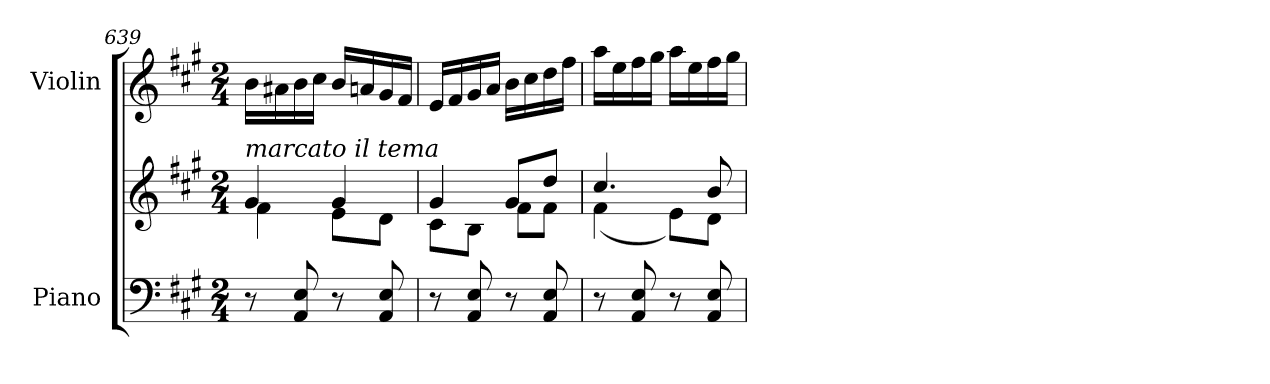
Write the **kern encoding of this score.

**kern	**kern	**kern
*part2	*part2	*part1
*staff3	*staff2	*staff1
*I"Piano	*	*I"Violin
*I'Pno.	*	*I'Vln.
!!LO:LB:g=z
*clefF4	*clefG2	*clefG2
*k[f#c#g#]	*k[f#c#g#]	*k[f#c#g#]
*M2/4	*M2/4	*M2/4
=639	=639	=639
*	*^	*
!	!LO:TX:a:i:t=marcato il tema	!	!
8r	4g#/	4f#\	16b\LL
.	.	.	16a#X\
8AA/ 8E/	.	.	16b\
.	.	.	16cc#\JJ
8r	4g#/	8e\L	16b/LL
.	.	.	16an/
8AA/ 8E/	.	8d\J	16g#/
.	.	.	16f#/JJ
=640	=640	=640	=640
8r	4g#/	8c#\L	16e/LL
.	.	.	16f#/
8AA/ 8E/	.	8B\J	16g#/
.	.	.	16a/JJ
8r	8g#/L	8f#\L	16b\LL
.	.	.	16cc#\
8AA/ 8E/	8dd/J	8f#\J	16dd\
.	.	.	16ff#\JJ
=641	=641	=641	=641
8r	4.cc#/	(4f#\	16aa\LL
.	.	.	16ee\
8AA/ 8E/	.	.	16ff#\
.	.	.	16gg#\JJ
8r	.	8e\L)	16aa\LL
.	.	.	16ee\
8AA/ 8E/	8b/	8d\J	16ff#\
.	.	.	16gg#\JJ
*	*v	*v	*
=	=	=
*-	*-	*-
